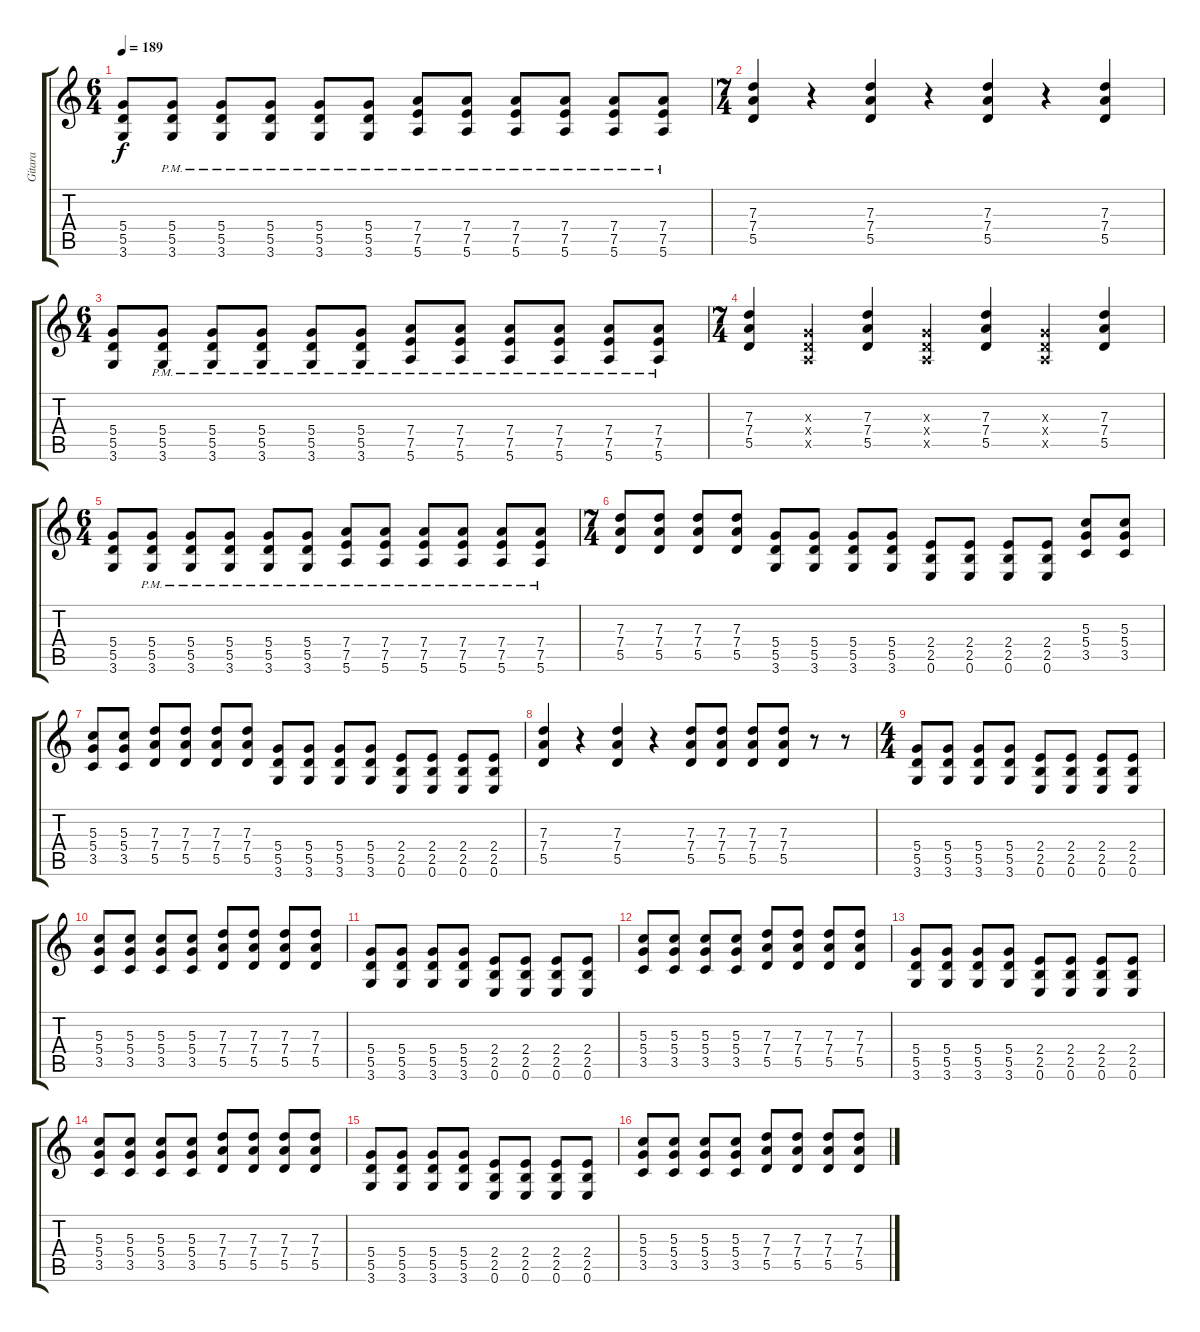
\track ("Gitara" "Gitara") {instrument distortionguitar}
\staff {score tabs}
\tuning (E4 B3 G3 D3 A2 E2) {hide}
\ts (6 4)
\tempo 189
\clef g2
\ks c
(5.4 5.5 3.6).8{dy f} (5.4{pm} 5.5{pm} 3.6{pm}).8 (5.4{pm} 5.5{pm} 3.6{pm}).8 (5.4{pm} 5.5{pm} 3.6{pm}).8 (5.4{pm} 5.5{pm} 3.6{pm}).8 (5.4{pm} 5.5 3.6{pm}).8 (7.4{pm} 7.5{pm} 5.6{pm}).8 (7.4{pm} 7.5{pm} 5.6{pm}).8 (7.4{pm} 7.5{pm} 5.6{pm}).8 (7.4{pm} 7.5{pm} 5.6{pm}).8 (7.4{pm} 7.5{pm} 5.6{pm}).8 (7.4{pm} 7.5{pm} 5.6{pm}).8 |
\ts (7 4)
(7.3 7.4 5.5).4 r.4 (7.3 7.4 5.5).4 r.4 (7.3 7.4 5.5).4 r.4 (7.3 7.4 5.5).4 |
\ts (6 4)
(5.4 5.5 3.6).8 (5.4{pm} 5.5{pm} 3.6{pm}).8 (5.4{pm} 5.5{pm} 3.6{pm}).8 (5.4{pm} 5.5{pm} 3.6{pm}).8 (5.4{pm} 5.5{pm} 3.6{pm}).8 (5.4{pm} 5.5 3.6{pm}).8 (7.4{pm} 7.5{pm} 5.6{pm}).8 (7.4{pm} 7.5{pm} 5.6{pm}).8 (7.4{pm} 7.5{pm} 5.6{pm}).8 (7.4{pm} 7.5{pm} 5.6{pm}).8 (7.4{pm} 7.5{pm} 5.6{pm}).8 (7.4{pm} 7.5{pm} 5.6{pm}).8 |
\ts (7 4)
(7.3 7.4 5.5).4 (0.3{x} 0.4{x} 0.5{x}).4 (7.3 7.4 5.5).4 (0.3{x} 0.4{x} 0.5{x}).4 (7.3 7.4 5.5).4 (0.3{x} 0.4{x} 0.5{x}).4 (7.3 7.4 5.5).4 |
\ts (6 4)
(5.4 5.5 3.6).8 (5.4{pm} 5.5{pm} 3.6{pm}).8 (5.4{pm} 5.5{pm} 3.6{pm}).8 (5.4{pm} 5.5{pm} 3.6{pm}).8 (5.4{pm} 5.5{pm} 3.6{pm}).8 (5.4{pm} 5.5 3.6{pm}).8 (7.4{pm} 7.5{pm} 5.6{pm}).8 (7.4{pm} 7.5{pm} 5.6{pm}).8 (7.4{pm} 7.5{pm} 5.6{pm}).8 (7.4{pm} 7.5{pm} 5.6{pm}).8 (7.4{pm} 7.5{pm} 5.6{pm}).8 (7.4{pm} 7.5{pm} 5.6{pm}).8 |
\ts (7 4)
(7.3 7.4 5.5).8 (7.3 7.4 5.5).8 (7.3 7.4 5.5).8 (7.3 7.4 5.5).8 (5.4 5.5 3.6).8 (5.4 5.5 3.6).8 (5.4 5.5 3.6).8 (5.4 5.5 3.6).8 (2.4 2.5 0.6).8 (2.4 2.5 0.6).8 (2.4 2.5 0.6).8 (2.4 2.5 0.6).8 (5.3 5.4 3.5).8 (5.3 5.4 3.5).8 |
(5.3 5.4 3.5).8 (5.3 5.4 3.5).8 (7.3 7.4 5.5).8 (7.3 7.4 5.5).8 (7.3 7.4 5.5).8 (7.3 7.4 5.5).8 (5.4 5.5 3.6).8 (5.4 5.5 3.6).8 (5.4 5.5 3.6).8 (5.4 5.5 3.6).8 (2.4 2.5 0.6).8 (2.4 2.5 0.6).8 (2.4 2.5 0.6).8 (2.4 2.5 0.6).8 |
(7.3 7.4 5.5).4 r.4 (7.3 7.4 5.5).4 r.4 (7.3 7.4 5.5).8 (7.3 7.4 5.5).8 (7.3 7.4 5.5).8 (7.3 7.4 5.5).8 r.8 r.8 |
\ts (4 4)
(5.4 5.5 3.6).8 (5.4 5.5 3.6).8 (5.4 5.5 3.6).8 (5.4 5.5 3.6).8 (2.4 2.5 0.6).8 (2.4 2.5 0.6).8 (2.4 2.5 0.6).8 (2.4 2.5 0.6).8 |
(5.3 5.4 3.5).8 (5.3 5.4 3.5).8 (5.3 5.4 3.5).8 (5.3 5.4 3.5).8 (7.3 7.4 5.5).8 (7.3 7.4 5.5).8 (7.3 7.4 5.5).8 (7.3 7.4 5.5).8 |
(5.4 5.5 3.6).8 (5.4 5.5 3.6).8 (5.4 5.5 3.6).8 (5.4 5.5 3.6).8 (2.4 2.5 0.6).8 (2.4 2.5 0.6).8 (2.4 2.5 0.6).8 (2.4 2.5 0.6).8 |
(5.3 5.4 3.5).8 (5.3 5.4 3.5).8 (5.3 5.4 3.5).8 (5.3 5.4 3.5).8 (7.3 7.4 5.5).8 (7.3 7.4 5.5).8 (7.3 7.4 5.5).8 (7.3 7.4 5.5).8 |
(5.4 5.5 3.6).8 (5.4 5.5 3.6).8 (5.4 5.5 3.6).8 (5.4 5.5 3.6).8 (2.4 2.5 0.6).8 (2.4 2.5 0.6).8 (2.4 2.5 0.6).8 (2.4 2.5 0.6).8 |
(5.3 5.4 3.5).8 (5.3 5.4 3.5).8 (5.3 5.4 3.5).8 (5.3 5.4 3.5).8 (7.3 7.4 5.5).8 (7.3 7.4 5.5).8 (7.3 7.4 5.5).8 (7.3 7.4 5.5).8 |
(5.4 5.5 3.6).8 (5.4 5.5 3.6).8 (5.4 5.5 3.6).8 (5.4 5.5 3.6).8 (2.4 2.5 0.6).8 (2.4 2.5 0.6).8 (2.4 2.5 0.6).8 (2.4 2.5 0.6).8 |
(5.3 5.4 3.5).8 (5.3 5.4 3.5).8 (5.3 5.4 3.5).8 (5.3 5.4 3.5).8 (7.3 7.4 5.5).8 (7.3 7.4 5.5).8 (7.3 7.4 5.5).8 (7.3 7.4 5.5).8
